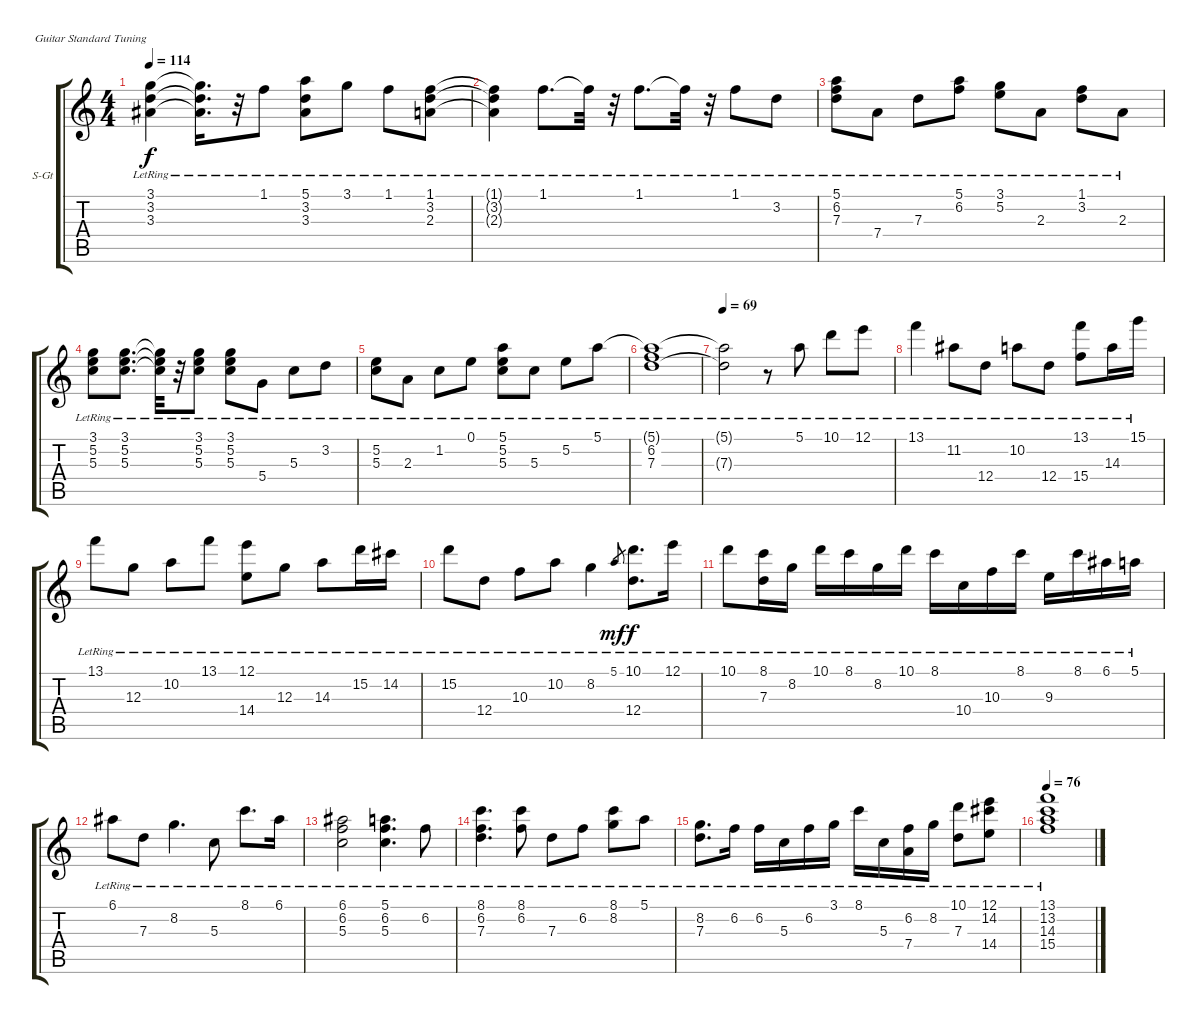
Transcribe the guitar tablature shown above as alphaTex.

\bracketExtendMode groupsimilarinstruments
\firstSystemTrackNameOrientation horizontal
\otherSystemsTrackNameOrientation horizontal
\track ("piano" "S-Gt") {instrument acousticgrandpiano}
\staff {score tabs}
\tuning (E4 B3 G3 D3 A2 E2)
\displaytranspose 12
\ts (4 4)
\tempo 114
\clef g2
\ks c
(3.1{lr} 3.2{lr} 3.3{lr}).4{dy f} (3.1{lr t} 3.2{lr t} 3.3{lr t}).16{d} r.32 1.1{lr}.8 (5.1{lr} 3.2{lr} 3.3{lr}).8 3.1{lr}.8 1.1{lr}.8 (1.1{lr} 3.2{lr} 2.3{lr}).8 |
(1.1{lr t} 3.2{lr t} 2.3{lr t}).4 1.1{lr}.8{d} 1.1{lr t}.32 r.32 1.1{lr}.8{d} 1.1{lr t}.32 r.32 1.1{lr}.8 3.2{lr}.8 |
(5.1{lr} 6.2{lr} 7.3{lr}).8 7.4{lr}.8 7.3{lr}.8 (5.1{lr} 6.2{lr}).8 (3.1{lr} 5.2{lr}).8 2.3{lr}.8 (1.1{lr} 3.2{lr}).8 2.3{lr}.8 |
(3.1{lr} 5.2{lr} 5.3{lr}).8 (3.1{lr} 5.2{lr} 5.3{lr}).8{d} (3.1{lr t} 5.2{lr t} 5.3{lr t}).32 r.32 (3.1{lr} 5.2{lr} 5.3{lr}).8 (3.1{lr} 5.2{lr} 5.3{lr}).8 5.4{lr}.8 5.3{lr}.8 3.2{lr}.8 |
(5.2{lr} 5.3{lr}).8 2.3{lr}.8 1.2{lr}.8 0.1{lr}.8 (5.1{lr} 5.2{lr} 5.3{lr}).8 5.3{lr}.8 5.2{lr}.8 5.1{lr}.8 |
(6.2{lr} 7.3{lr} 5.1{lr t}).1 |
\tempo 69
(5.1{lr t} 7.3{lr t}).2 r.8 5.1{lr}.8 10.1{lr}.8 12.1{lr}.8 |
13.1{lr}.4 11.2{lr}.8 12.4{lr}.8 10.2{lr}.8 12.4{lr}.8 (13.1{lr} 15.4{lr}).8 14.3{lr}.16 15.1{lr}.16 |
13.1{lr}.8 12.3{lr}.8 10.2{lr}.8 13.1{lr}.8 (12.1{lr} 14.4{lr}).8 12.3{lr}.8 14.3{lr}.8 15.2{lr}.16 14.2{lr}.16 |
15.2{lr}.8 12.4{lr}.8 10.3{lr}.8 10.2{lr}.8 8.2{lr}.4 5.1{lr}.8{gr dy mf} (10.1 12.4{lr}).8{d dy f} 12.1{lr}.16 |
10.1{lr}.8 (8.1{lr} 7.3{lr}).16 8.2{lr}.16 10.1{lr}.16 8.1{lr}.16 8.2{lr}.16 10.1{lr}.16 8.1{lr}.16 10.4{lr}.16 10.3{lr}.16 8.1{lr}.16 9.3{lr}.16 8.1{lr}.16 6.1{lr}.16 5.1{lr}.16 |
6.1{lr}.8 7.3{lr}.8 8.2{lr}.4{d} 5.3{lr}.8 8.1{lr}.8{d} 6.1{lr}.16 |
(6.1{lr} 6.2{lr} 5.3{lr}).2 (5.1{lr} 6.2{lr} 5.3{lr}).4{d} 6.2{lr}.8 |
(8.1{lr} 6.2{lr} 7.3{lr}).4{d} (8.1{lr} 6.2{lr}).8 7.3{lr}.8 6.2{lr}.8 (8.1{lr} 8.2{lr}).8 5.1{lr}.8 |
(8.2{lr} 7.3{lr}).8{d} 6.2{lr}.16 6.2{lr}.16 5.3{lr}.16 6.2{lr}.16 3.1{lr}.16 8.1{lr}.16 5.3{lr}.16 (6.2{lr} 7.4{lr}).16 8.2{lr}.16 (10.1{lr} 7.3{lr}).8 (12.1{lr} 14.2{lr} 14.4{lr}).8 |
\tempo 76
(13.1{lr} 13.2{lr} 14.3{lr} 15.4{lr}).1
